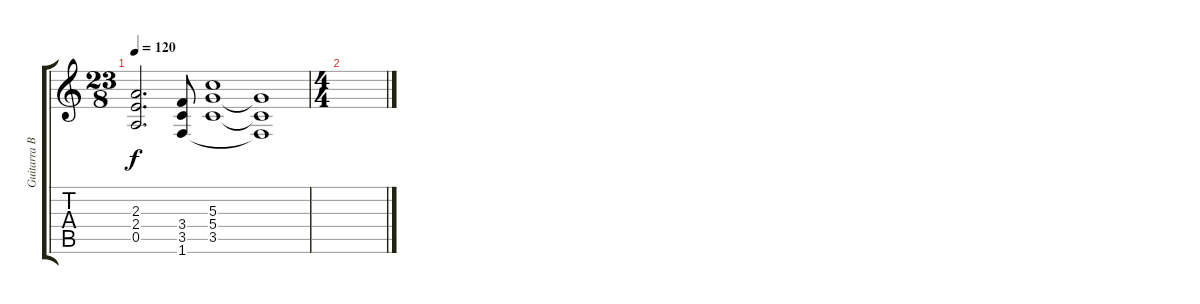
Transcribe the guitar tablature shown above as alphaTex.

\track ("Guitarra Base" "Guitarra B") {instrument distortionguitar}
\staff {score tabs}
\tuning (E4 B3 G3 D3 A2 E2) {hide}
\ts (23 8)
\tempo 120
\clef g2
\ks c
(2.3 2.4 0.5).2{d dy f} (3.4 3.5 1.6).8 (5.3 5.4 3.5).1 (5.4{t} 3.5{t} 1.6{t}).1 |
\ts (4 4)
